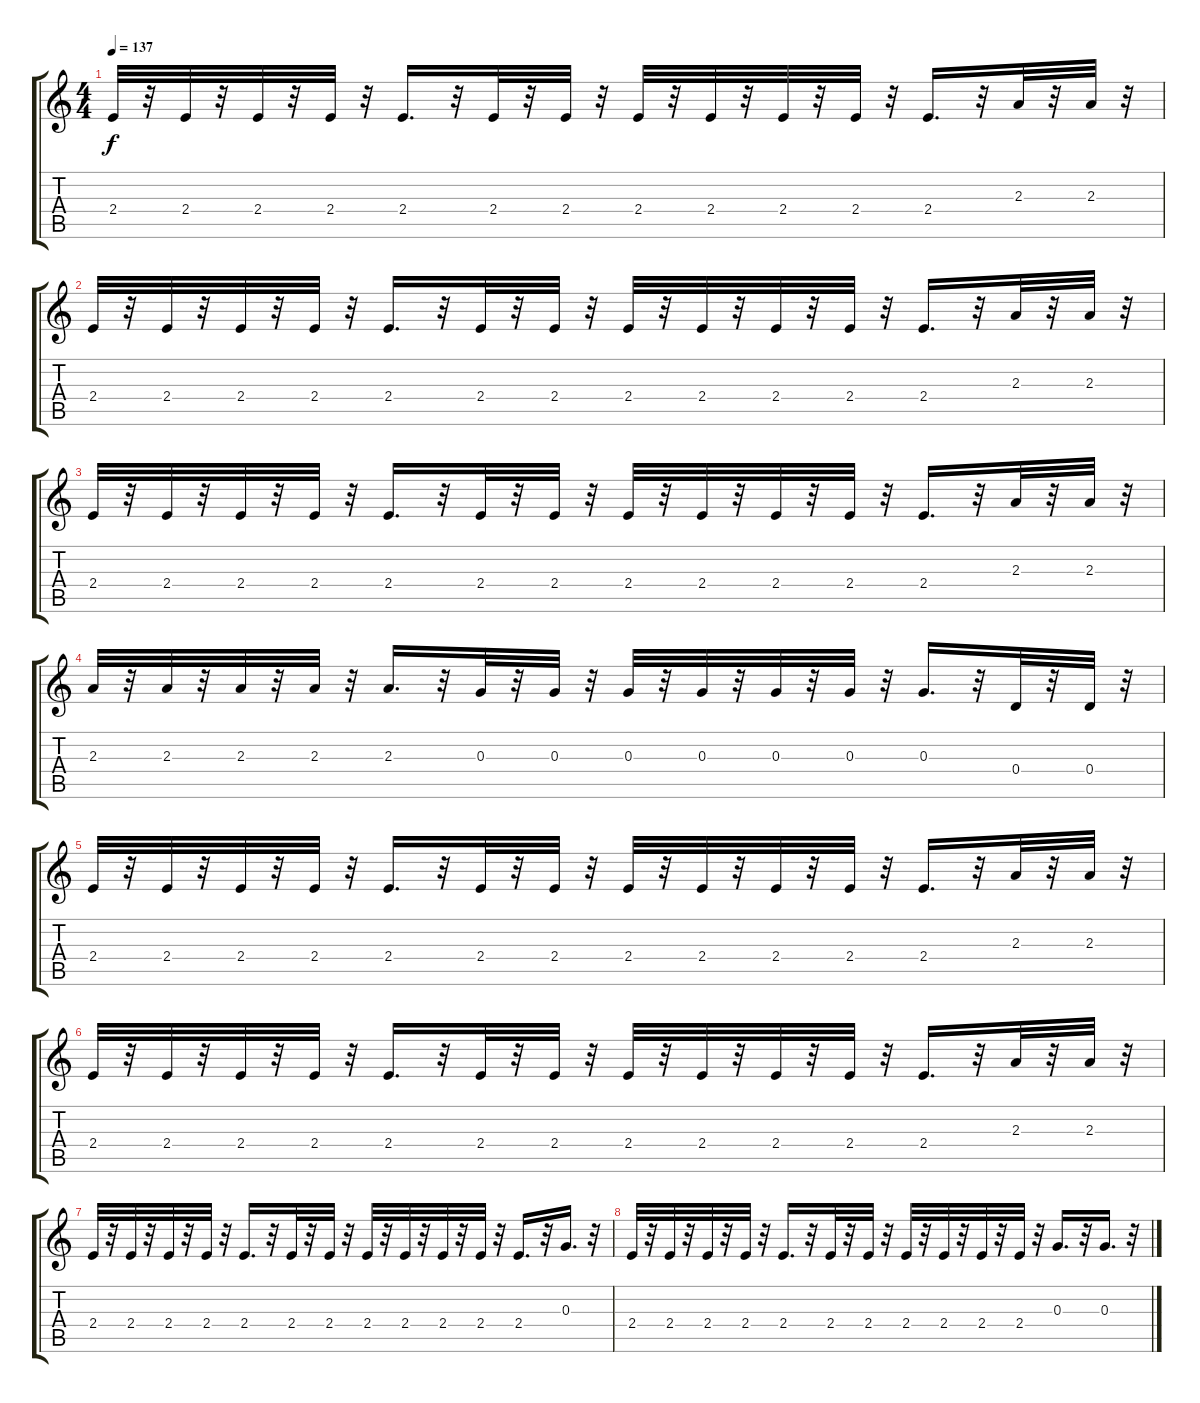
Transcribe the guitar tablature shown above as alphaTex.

\track "" {instrument contrabass}
\staff {score tabs}
\tuning (E4 B3 G3 D3 A2 E2) {hide}
\ts (4 4)
\tempo 137
\clef g2
\ks c
2.4.32{dy f} r.32 2.4.32 r.32 2.4.32 r.32 2.4.32 r.32 2.4.16{d} r.32 2.4.32 r.32 2.4.32 r.32 2.4.32 r.32 2.4.32 r.32 2.4.32 r.32 2.4.32 r.32 2.4.16{d} r.32 2.3.32 r.32 2.3.32 r.32 |
2.4.32 r.32 2.4.32 r.32 2.4.32 r.32 2.4.32 r.32 2.4.16{d} r.32 2.4.32 r.32 2.4.32 r.32 2.4.32 r.32 2.4.32 r.32 2.4.32 r.32 2.4.32 r.32 2.4.16{d} r.32 2.3.32 r.32 2.3.32 r.32 |
2.4.32 r.32 2.4.32 r.32 2.4.32 r.32 2.4.32 r.32 2.4.16{d} r.32 2.4.32 r.32 2.4.32 r.32 2.4.32 r.32 2.4.32 r.32 2.4.32 r.32 2.4.32 r.32 2.4.16{d} r.32 2.3.32 r.32 2.3.32 r.32 |
2.3.32 r.32 2.3.32 r.32 2.3.32 r.32 2.3.32 r.32 2.3.16{d} r.32 0.3.32 r.32 0.3.32 r.32 0.3.32 r.32 0.3.32 r.32 0.3.32 r.32 0.3.32 r.32 0.3.16{d} r.32 0.4.32 r.32 0.4.32 r.32 |
2.4.32 r.32 2.4.32 r.32 2.4.32 r.32 2.4.32 r.32 2.4.16{d} r.32 2.4.32 r.32 2.4.32 r.32 2.4.32 r.32 2.4.32 r.32 2.4.32 r.32 2.4.32 r.32 2.4.16{d} r.32 2.3.32 r.32 2.3.32 r.32 |
2.4.32 r.32 2.4.32 r.32 2.4.32 r.32 2.4.32 r.32 2.4.16{d} r.32 2.4.32 r.32 2.4.32 r.32 2.4.32 r.32 2.4.32 r.32 2.4.32 r.32 2.4.32 r.32 2.4.16{d} r.32 2.3.32 r.32 2.3.32 r.32 |
2.4.32 r.32 2.4.32 r.32 2.4.32 r.32 2.4.32 r.32 2.4.16{d} r.32 2.4.32 r.32 2.4.32 r.32 2.4.32 r.32 2.4.32 r.32 2.4.32 r.32 2.4.32 r.32 2.4.16{d} r.32 0.3.16{d} r.32 |
2.4.32 r.32 2.4.32 r.32 2.4.32 r.32 2.4.32 r.32 2.4.16{d} r.32 2.4.32 r.32 2.4.32 r.32 2.4.32 r.32 2.4.32 r.32 2.4.32 r.32 2.4.32 r.32 0.3.16{d} r.32 0.3.16{d} r.32
